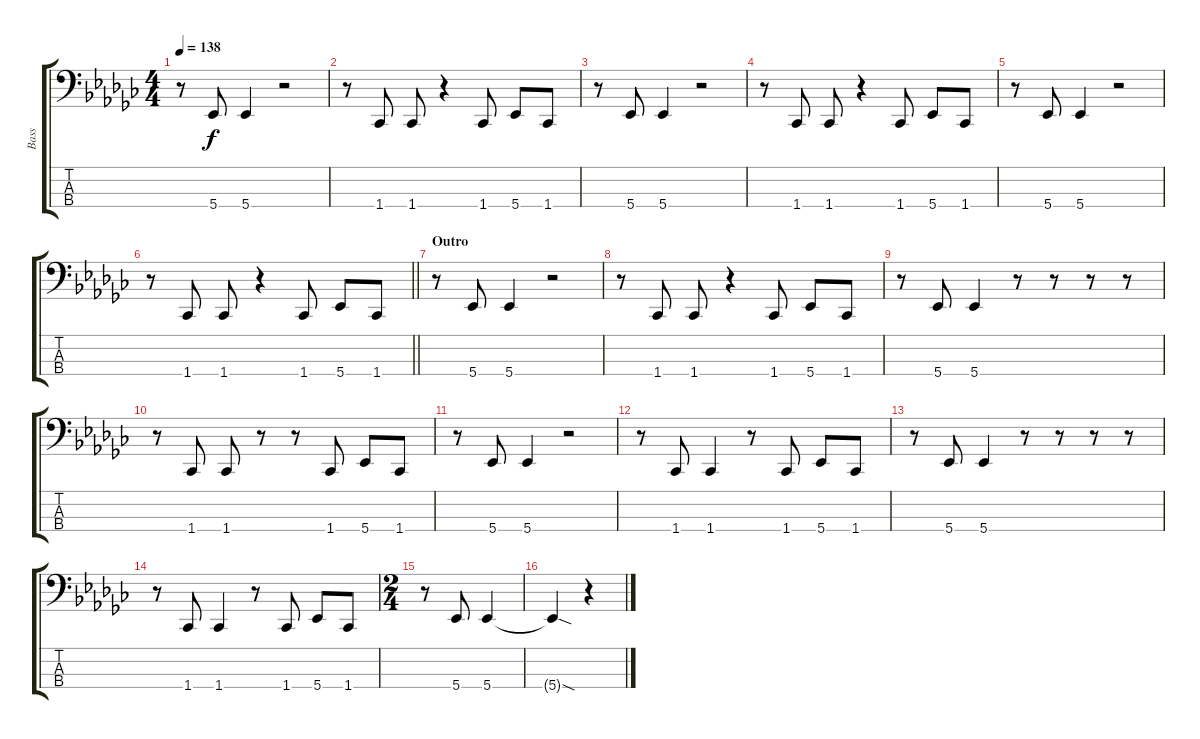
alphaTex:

\track ("Bass" "Bass") {instrument electricbassfinger}
\staff {score tabs}
\tuning (Eb2 Bb1 F1 Bb0) {hide}
\ts (4 4)
\tempo 138
\clef f4
\ks gb
r.8{dy f} 5.4.8 5.4.4 r.2 |
r.8 1.4.8 1.4.8 r.4 1.4.8 5.4.8 1.4.8 |
r.8 5.4.8 5.4.4 r.2 |
r.8 1.4.8 1.4.8 r.4 1.4.8 5.4.8 1.4.8 |
r.8 5.4.8 5.4.4 r.2 |
\barLineRight lightlight
r.8 1.4.8 1.4.8 r.4 1.4.8 5.4.8 1.4.8 |
\section ("" "Outro")
r.8 5.4.8 5.4.4 r.2 |
r.8 1.4.8 1.4.8 r.4 1.4.8 5.4.8 1.4.8 |
r.8 5.4.8 5.4.4 r.8 r.8 r.8 r.8 |
r.8 1.4.8 1.4.8 r.8 r.8 1.4.8 5.4.8 1.4.8 |
r.8 5.4.8 5.4.4 r.2 |
r.8 1.4.8 1.4.4 r.8 1.4.8 5.4.8 1.4.8 |
r.8 5.4.8 5.4.4 r.8 r.8 r.8 r.8 |
r.8 1.4.8 1.4.4 r.8 1.4.8 5.4.8 1.4.8 |
\ts (2 4)
r.8 5.4.8 5.4.4 |
5.4{sod t}.4 r.4
